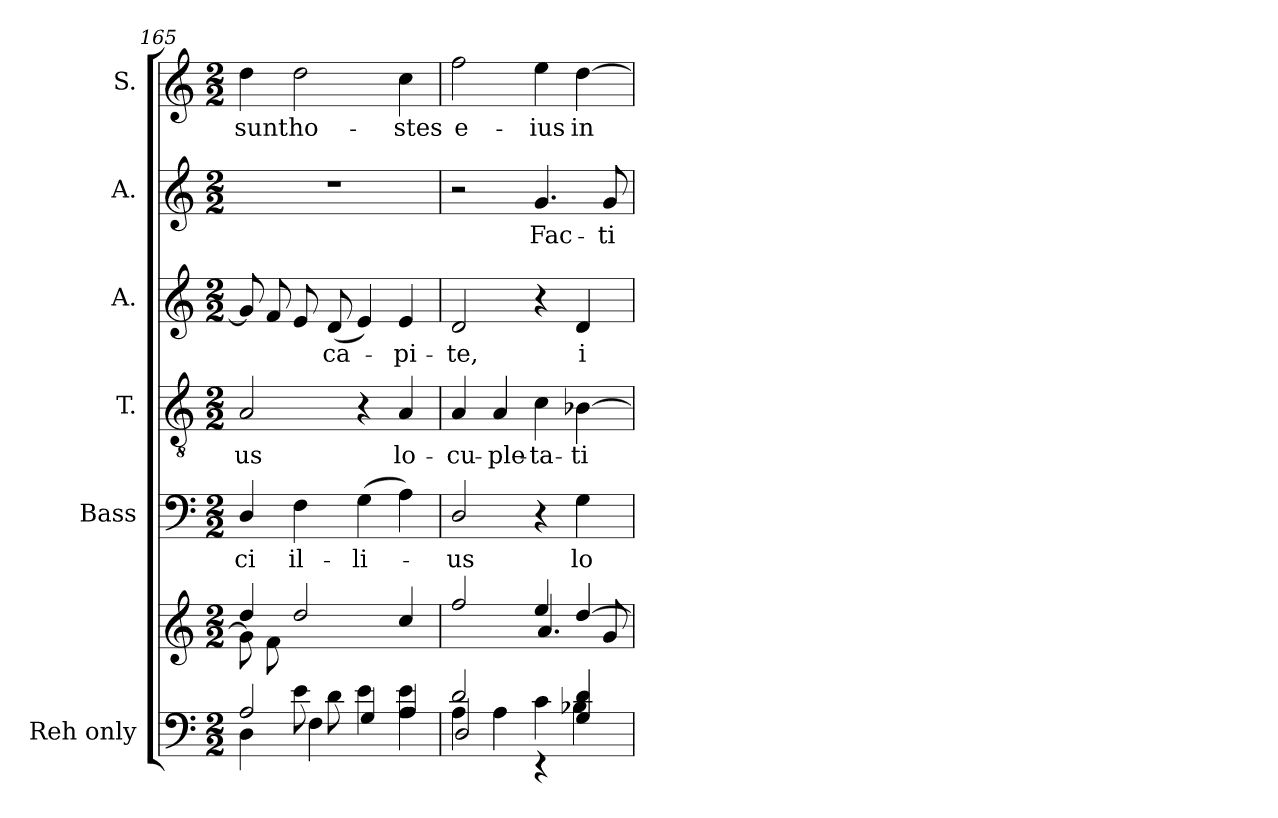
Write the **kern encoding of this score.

**kern	**kern	**kern	**text	**kern	**text	**kern	**text	**kern	**text	**kern	**text
*part6	*part6	*part5	*part5	*part4	*part4	*part3	*part3	*part2	*part2	*part1	*part1
*staff7	*staff6	*staff5	*staff5	*staff4	*staff4	*staff3	*staff3	*staff2	*staff2	*staff1	*staff1
*I"Reh only	*	*I"Bass	*	*I"T.	*	*I"A.	*	*I"A.	*	*I"S.	*
*	*	*I'B.	*	*	*	*	*	*	*	*	*
*clefF4	*clefG2	*clefF4	*	*clefGv2	*	*clefG2	*	*clefG2	*	*clefG2	*
*	*	*	*	*	*	*ITrd7c12	*	*ITrd7c12	*	*	*
*k[]	*k[]	*k[]	*	*k[]	*	*k[]	*	*k[]	*	*k[]	*
*C:	*C:	*C:	*	*C:	*	*C:	*	*C:	*	*C:	*
*M2/2	*M2/2	*M2/2	*	*M2/2	*	*M2/2	*	*M2/2	*	*M2/2	*
=165	=165	=165	=165	=165	=165	=165	=165	=165	=165	=165	=165
*^	*^	*	*	*	*	*	*	*	*	*	*
*	*^	*	*	*	*	*	*	*	*	*	*	*	*
!	!	!	!	!	!	!LO:LY:b	!	!LO:LY:b	!	!	!	!	!	!LO:LY:b
4ryy	4D\	2A/	4dd/	8g\]	4D/	-ci	2A/	-us	8G/]	.	1r	.	4dd\	sunt
.	.	.	.	8f\	.	.	.	.	8F/	.	.	.	.	.
!	!	!	!	!	!	!LO:LY:b	!	!	!	!	!	!	!	!LO:LY:b
8e\	4F\	.	2dd/	2.ryy	4F\	il-	.	.	8E/	.	.	.	2dd\	ho-
!	!	!	!	!	!	!	!	!	!	!LO:LY:b	!	!	!	!
8d\	.	.	.	.	.	.	.	.	(<8D/	ca-	.	.	.	.
!	!	!	!	!	!	!LO:LY:b	!	!	!	!	!	!	!	!
4e\	4G/	4ryy	.	.	(>4G\	-li-	4r	.	4E/)	.	.	.	.	.
!	!	!	!	!	!	!	!	!LO:LY:b	!	!LO:LY:b	!	!	!	!LO:LY:b
4e\	4A/	4A\	4cc/	.	4A\)	.	4A/	lo-	4E/	-pi-	.	.	4cc\	-stes
=166	=166	=166	=166	=166	=166	=166	=166	=166	=166	=166	=166	=166	=166	=166
!	!	!	!	!	!	!LO:LY:b	!	!LO:LY:b	!	!LO:LY:b	!	!	!	!LO:LY:b
2d/	2D/	4A\	2ff/	2ryy	2D/	-us	4A/	-cu-	2D/	-te,	2r	.	2ff\	e-
!	!	!	!	!	!	!	!	!LO:LY:b	!	!	!	!	!	!
.	.	4A\	.	.	.	.	4A/	-ple-	.	.	.	.	.	.
!	!	!	!	!	!	!	!	!LO:LY:b	!	!	!	!LO:LY:b	!	!LO:LY:b
2ryy	4rEE	4c\	4ee/	4.a/	4r	.	4c\	-ta-	4r	.	4.G/	Fac-	4ee\	-ius
!	!	!	!	!	!	!LO:LY:b	!	!LO:LY:b	!	!LO:LY:b	!	!	!	!LO:LY:b
.	4G/ 4d/	4B-X\	[>4dd/	.	4G\	lo-	[<4B-X\	-ti	4D/	i-	.	.	[>4dd\	in
!	!	!	!	!	!	!	!	!	!	!	!	!LO:LY:b	!	!
.	.	.	.	8g/	.	.	.	.	.	.	8G/	-ti	.	.
*v	*v	*v	*	*	*	*	*	*	*	*	*	*	*	*
*	*v	*v	*	*	*	*	*	*	*	*	*	*
=	=	=	=	=	=	=	=	=	=	=	=
*-	*-	*-	*-	*-	*-	*-	*-	*-	*-	*-	*-
